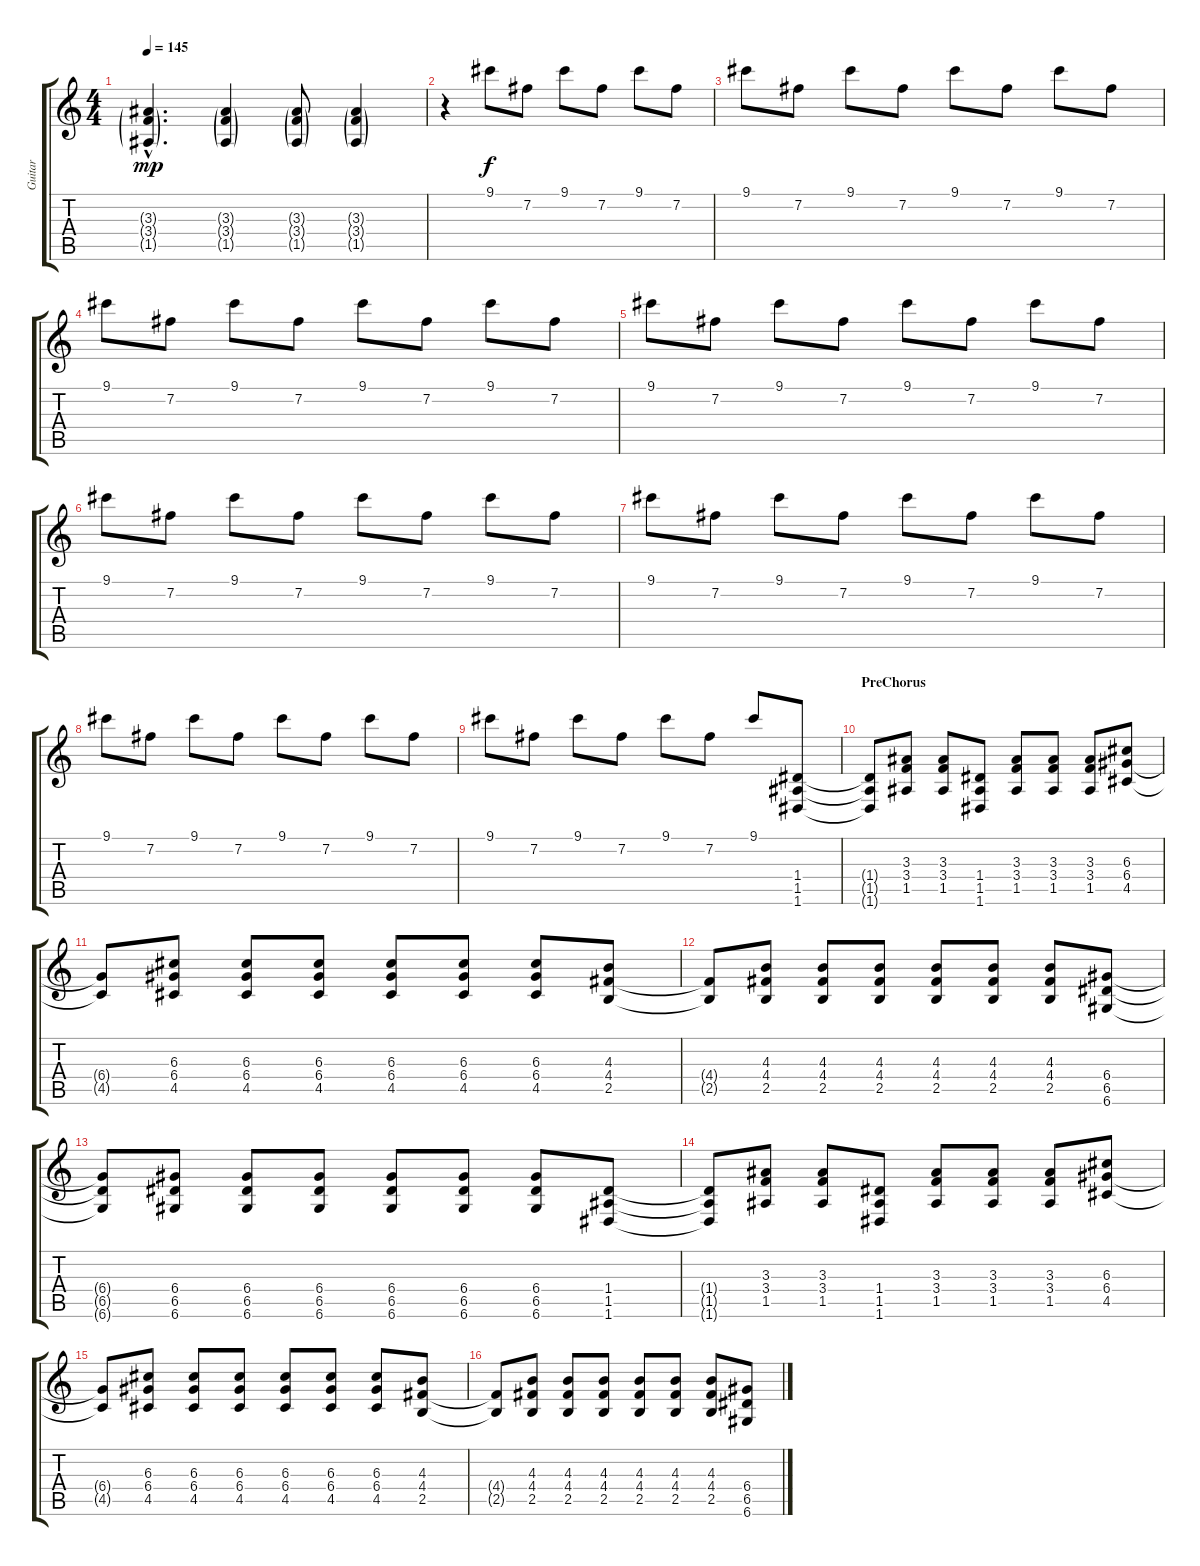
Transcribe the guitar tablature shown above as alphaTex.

\track ("Guitar" "Guitar") {instrument distortionguitar}
\staff {score tabs}
\tuning (E4 B3 G3 D3 A2 D2) {hide}
\ts (4 4)
\tempo 145
\clef g2
\ks c
(3.3{g hac} 3.4{g hac} 1.5{g hac}).4{d dy mp} (3.3{g} 3.4{g} 1.5{g}).4 (3.3{g} 3.4{g} 1.5{g}).8 (3.3{g} 3.4{g} 1.5{g}).4 |
r.4 9.1.8{dy f instrument electricguitarmuted} 7.2.8 9.1.8 7.2.8 9.1.8 7.2.8 |
9.1.8 7.2.8 9.1.8 7.2.8 9.1.8 7.2.8 9.1.8 7.2.8 |
9.1.8 7.2.8 9.1.8 7.2.8 9.1.8 7.2.8 9.1.8 7.2.8 |
9.1.8 7.2.8 9.1.8 7.2.8 9.1.8 7.2.8 9.1.8 7.2.8 |
9.1.8 7.2.8 9.1.8 7.2.8 9.1.8 7.2.8 9.1.8 7.2.8 |
9.1.8 7.2.8 9.1.8 7.2.8 9.1.8 7.2.8 9.1.8 7.2.8 |
9.1.8 7.2.8 9.1.8 7.2.8 9.1.8 7.2.8 9.1.8 7.2.8 |
9.1.8 7.2.8 9.1.8 7.2.8 9.1.8 7.2.8 9.1.8 (1.4 1.5 1.6).8{instrument overdrivenguitar} |
\section ("" "PreChorus")
(1.4{t} 1.5{t} 1.6{t}).8 (3.3 3.4 1.5).8 (3.3 3.4 1.5).8 (1.4 1.5 1.6).8 (3.3 3.4 1.5).8 (3.3 3.4 1.5).8 (3.3 3.4 1.5).8 (6.3 6.4 4.5).8 |
(6.4{t} 4.5{t}).8 (6.3 6.4 4.5).8 (6.3 6.4 4.5).8 (6.3 6.4 4.5).8 (6.3 6.4 4.5).8 (6.3 6.4 4.5).8 (6.3 6.4 4.5).8 (4.3 4.4 2.5).8 |
(4.4{t} 2.5{t}).8 (4.3 4.4 2.5).8 (4.3 4.4 2.5).8 (4.3 4.4 2.5).8 (4.3 4.4 2.5).8 (4.3 4.4 2.5).8 (4.3 4.4 2.5).8 (6.4 6.5 6.6).8 |
(6.4{t} 6.5{t} 6.6{t}).8 (6.4 6.5 6.6).8 (6.4 6.5 6.6).8 (6.4 6.5 6.6).8 (6.4 6.5 6.6).8 (6.4 6.5 6.6).8 (6.4 6.5 6.6).8 (1.4 1.5 1.6).8 |
(1.4{t} 1.5{t} 1.6{t}).8 (3.3 3.4 1.5).8 (3.3 3.4 1.5).8 (1.4 1.5 1.6).8 (3.3 3.4 1.5).8 (3.3 3.4 1.5).8 (3.3 3.4 1.5).8 (6.3 6.4 4.5).8 |
(6.4{t} 4.5{t}).8 (6.3 6.4 4.5).8 (6.3 6.4 4.5).8 (6.3 6.4 4.5).8 (6.3 6.4 4.5).8 (6.3 6.4 4.5).8 (6.3 6.4 4.5).8 (4.3 4.4 2.5).8 |
(4.4{t} 2.5{t}).8 (4.3 4.4 2.5).8 (4.3 4.4 2.5).8 (4.3 4.4 2.5).8 (4.3 4.4 2.5).8 (4.3 4.4 2.5).8 (4.3 4.4 2.5).8 (6.4 6.5 6.6).8
